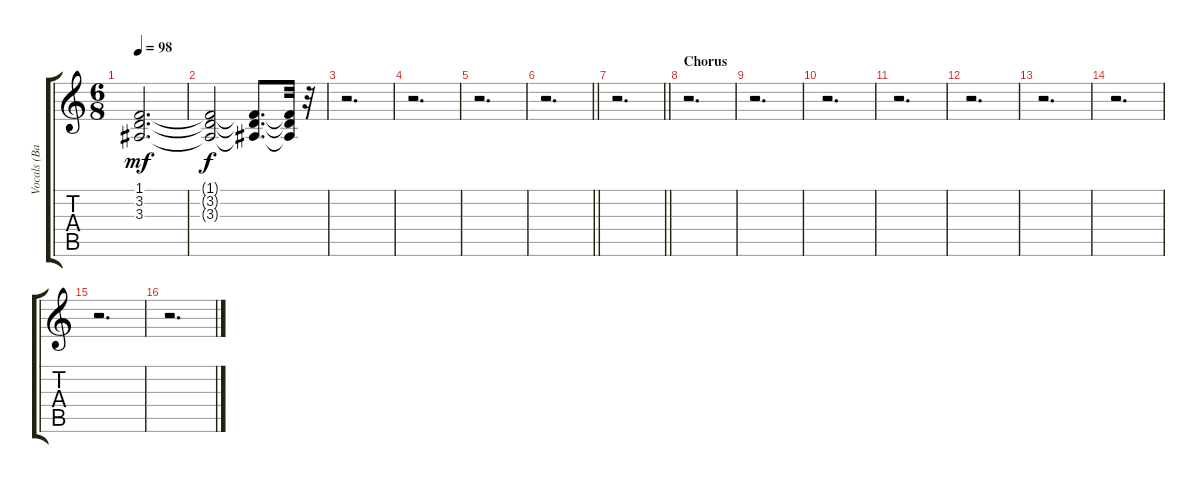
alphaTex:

\track ("Vocals (Background)" "Vocals (Ba") {instrument voiceoohs}
\staff {score tabs}
\tuning (E4 B3 G3 D3 A2 E2) {hide}
\ts (6 8)
\tempo 98
\clef g2
\ks c
(1.1 3.2 3.3).2{d dy mf} |
(1.1{t} 3.2{t} 3.3{t}).2{dy f} (1.1{t} 3.2{t} 3.3{t}).8{d} (1.1{t} 3.2{t} 3.3{t}).32 r.32 |
r.2{d} |
r.2{d} |
r.2{d} |
\barLineRight lightlight
r.2{d} |
\barLineRight lightlight
r.2{d} |
\section ("" "Chorus")
r.2{d} |
r.2{d} |
r.2{d} |
r.2{d} |
r.2{d} |
r.2{d} |
r.2{d} |
r.2{d} |
r.2{d}
